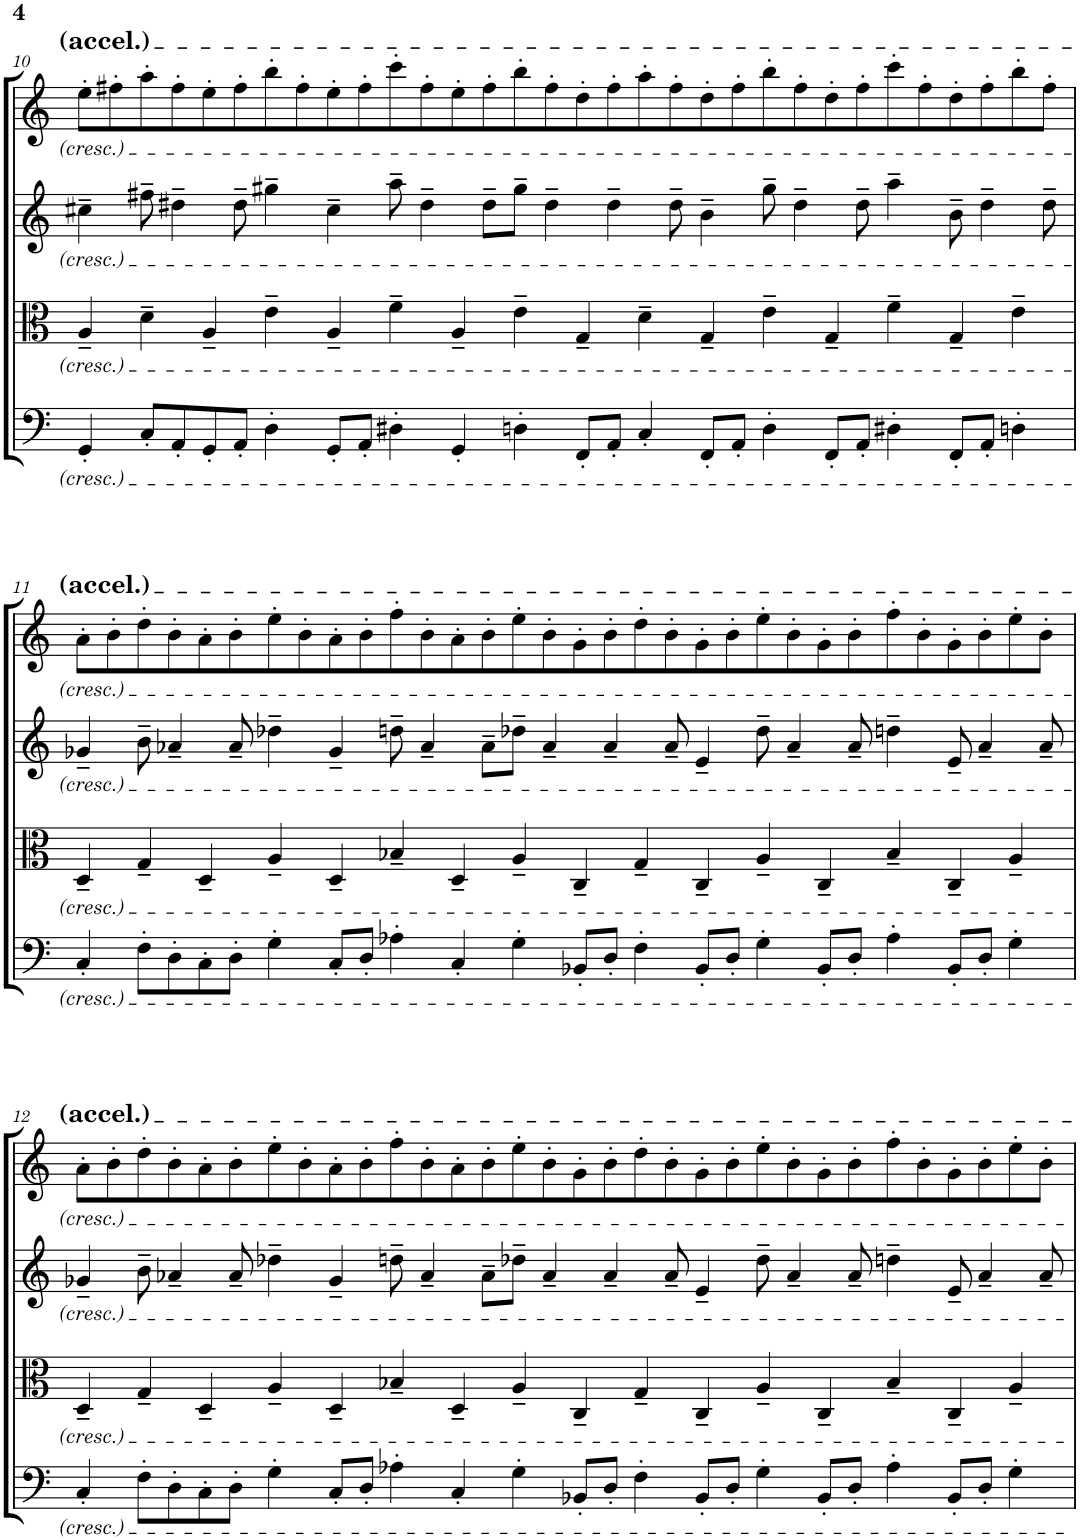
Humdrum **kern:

**kern	**kern	**kern	**kern
*part4	*part3	*part2	*part1
*staff4	*staff3	*staff2	*staff1
*I"Violoncello	*I"Viola	*I"Violin II	*I"Violin I
*I'Vc	*I'Vla	*I'Vln	*I'Vln
!!LO:PB:g=z
*clefF4	*clefC3	*clefG2	*clefG2
*k[]	*k[]	*k[]	*k[]
*M8/2	*M8/2	*M8/2	*M8/2
=10	=10	=10	=10
4GG'/	4A~/	4cc#X~\	8ee'\L
.	.	.	8ff#X'\
8C'/L	4d~\	8ff#X~\	8aa'\
8AA'/	.	4dd#X~\	8ff#'\
8GG'/	4A~/	.	8ee'\
8AA'/J	.	8dd#~\	8ff#'\
4D'\	4e~\	4gg#X~\	8bb'\
.	.	.	8ff#'\
8GG'/L	4A~/	4cc#~\	8ee'\
8AA'/J	.	.	8ff#'\
4D#X'\	4f~\	8aa~\	8ccc'\
.	.	4dd#~\	8ff#'\
4GG'/	4A~/	.	8ee'\
.	.	8dd#~\L	8ff#'\
4Dn'\	4e~\	8gg#~\J	8bb'\
.	.	4dd#~\	8ff#'\
8FF'/L	4G~/	.	8dd'\
8AA'/J	.	4dd#~\	8ff#'\
4C'/	4d~\	.	8aa'\
.	.	8dd#~\	8ff#'\
8FF'/L	4G~/	4b~\	8dd'\
8AA'/J	.	.	8ff#'\
4D'\	4e~\	8gg#~\	8bb'\
.	.	4dd#~\	8ff#'\
8FF'/L	4G~/	.	8dd'\
8AA'/J	.	8dd#~\	8ff#'\
4D#X'\	4f~\	4aa~\	8ccc'\
.	.	.	8ff#'\
8FF'/L	4G~/	8b~\	8dd'\
8AA'/J	.	4dd#~\	8ff#'\
4Dn'\	4e~\	.	8bb'\
.	.	8dd#~\	8ff#'\J
!!LO:LB:g=z
=11	=11	=11	=11
4C'/	4D~/	4g-X~/	8a'\L
.	.	.	8b'\
8F'\L	4G~/	8b~\	8dd'\
8D'\	.	4a-X~/	8b'\
8C'\	4D~/	.	8a'\
8D'\J	.	8a-~/	8b'\
4G'\	4A~/	4dd-X~\	8ee'\
.	.	.	8b'\
8C'/L	4D~/	4g-~/	8a'\
8D'/J	.	.	8b'\
4A-X'\	4B-X~/	8ddn~\	8ff'\
.	.	4a-~/	8b'\
4C'/	4D~/	.	8a'\
.	.	8a-~\L	8b'\
4G'\	4A~/	8dd-X~\J	8ee'\
.	.	4a-~/	8b'\
8BB-X'/L	4C~/	.	8g'\
8D'/J	.	4a-~/	8b'\
4F'\	4G~/	.	8dd'\
.	.	8a-~/	8b'\
8BB-'/L	4C~/	4e~/	8g'\
8D'/J	.	.	8b'\
4G'\	4A~/	8dd-~\	8ee'\
.	.	4a-~/	8b'\
8BB-'/L	4C~/	.	8g'\
8D'/J	.	8a-~/	8b'\
4A-'\	4B-~/	4ddn~\	8ff'\
.	.	.	8b'\
8BB-'/L	4C~/	8e~/	8g'\
8D'/J	.	4a-~/	8b'\
4G'\	4A~/	.	8ee'\
.	.	8a-~/	8b'\J
!!LO:LB:g=z
=12	=12	=12	=12
4C'/	4D~/	4g-X~/	8a'\L
.	.	.	8b'\
8F'\L	4G~/	8b~\	8dd'\
8D'\	.	4a-X~/	8b'\
8C'\	4D~/	.	8a'\
8D'\J	.	8a-~/	8b'\
4G'\	4A~/	4dd-X~\	8ee'\
.	.	.	8b'\
8C'/L	4D~/	4g-~/	8a'\
8D'/J	.	.	8b'\
4A-X'\	4B-X~/	8ddn~\	8ff'\
.	.	4a-~/	8b'\
4C'/	4D~/	.	8a'\
.	.	8a-~\L	8b'\
4G'\	4A~/	8dd-X~\J	8ee'\
.	.	4a-~/	8b'\
8BB-X'/L	4C~/	.	8g'\
8D'/J	.	4a-~/	8b'\
4F'\	4G~/	.	8dd'\
.	.	8a-~/	8b'\
8BB-'/L	4C~/	4e~/	8g'\
8D'/J	.	.	8b'\
4G'\	4A~/	8dd-~\	8ee'\
.	.	4a-~/	8b'\
8BB-'/L	4C~/	.	8g'\
8D'/J	.	8a-~/	8b'\
4A-'\	4B-~/	4ddn~\	8ff'\
.	.	.	8b'\
8BB-'/L	4C~/	8e~/	8g'\
8D'/J	.	4a-~/	8b'\
4G'\	4A~/	.	8ee'\
.	.	8a-~/	8b'\J
=	=	=	=
*-	*-	*-	*-
